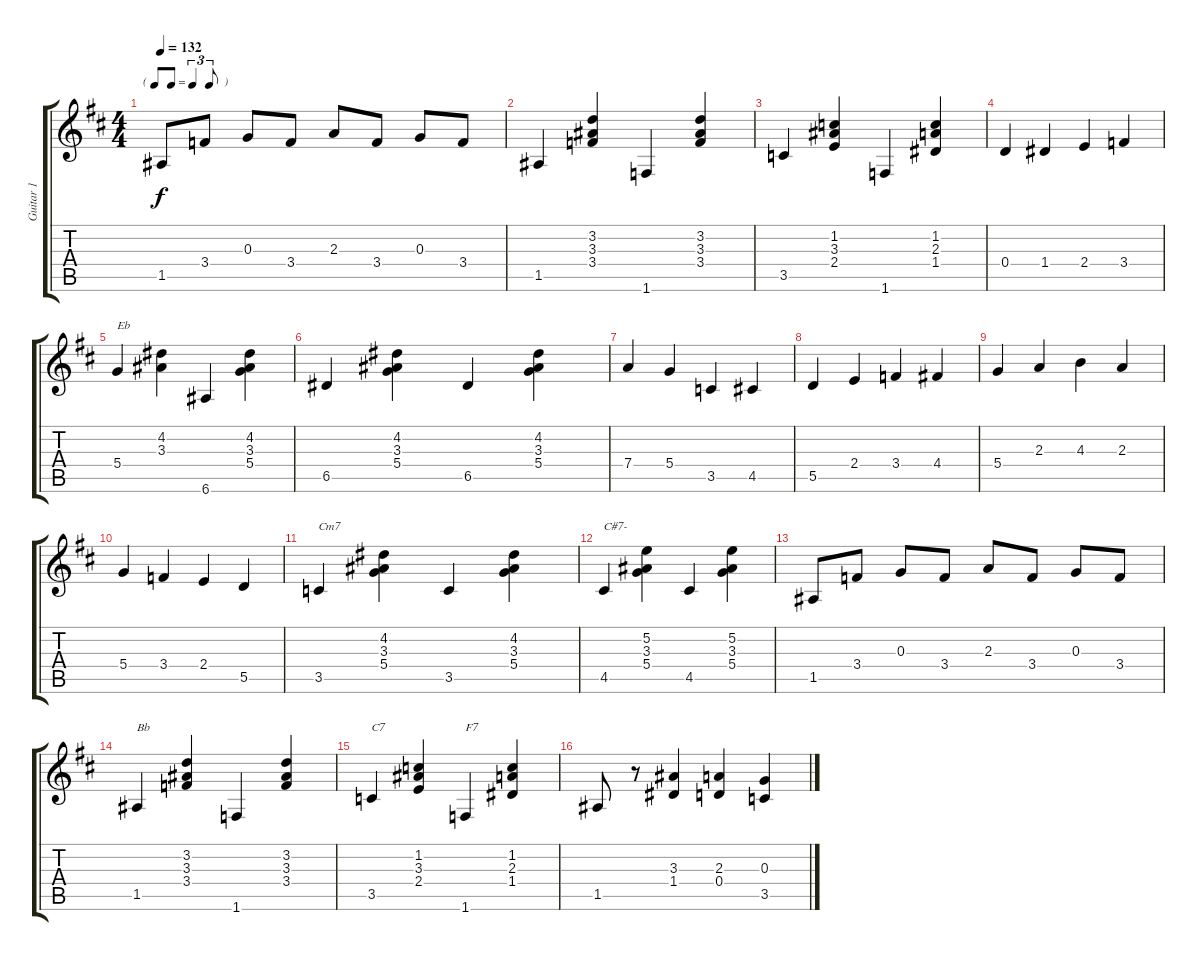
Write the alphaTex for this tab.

\track ("Guitar 1" "Guitar 1") {instrument acousticguitarsteel}
\staff {score tabs}
\tuning (E4 B3 G3 D3 A2 E2) {hide}
\ts (4 4)
\tf triplet8th
\tempo 132
\clef g2
\ks d
1.5.8{dy f} 3.4.8 0.3.8 3.4.8 2.3.8 3.4.8 0.3.8 3.4.8 |
1.5.4 (3.2 3.3 3.4).4 1.6.4 (3.2 3.3 3.4).4 |
3.5.4 (1.2 3.3 2.4).4 1.6.4 (1.2 2.3 1.4).4 |
0.4.4 1.4.4 2.4.4 3.4.4 |
5.4.4{txt "Eb"} (4.2 3.3).4 6.6.4 (4.2 3.3 5.4).4 |
6.5.4 (4.2 3.3 5.4).4 6.5.4 (4.2 3.3 5.4).4 |
7.4.4 5.4.4 3.5.4 4.5.4 |
5.5.4 2.4.4 3.4.4 4.4.4 |
5.4.4 2.3.4 4.3.4 2.3.4 |
5.4.4 3.4.4 2.4.4 5.5.4 |
3.5.4{txt "Cm7"} (4.2 3.3 5.4).4 3.5.4 (4.2 3.3 5.4).4 |
4.5.4{txt "C#7-"} (5.2 3.3 5.4).4 4.5.4 (5.2 3.3 5.4).4 |
1.5.8 3.4.8 0.3.8 3.4.8 2.3.8 3.4.8 0.3.8 3.4.8 |
1.5.4{txt "Bb"} (3.2 3.3 3.4).4 1.6.4 (3.2 3.3 3.4).4 |
3.5.4{txt "C7"} (1.2 3.3 2.4).4 1.6.4{txt "F7"} (1.2 2.3 1.4).4 |
1.5.8 r.8 (3.3 1.4).4 (2.3 0.4).4 (0.3 3.5).4
